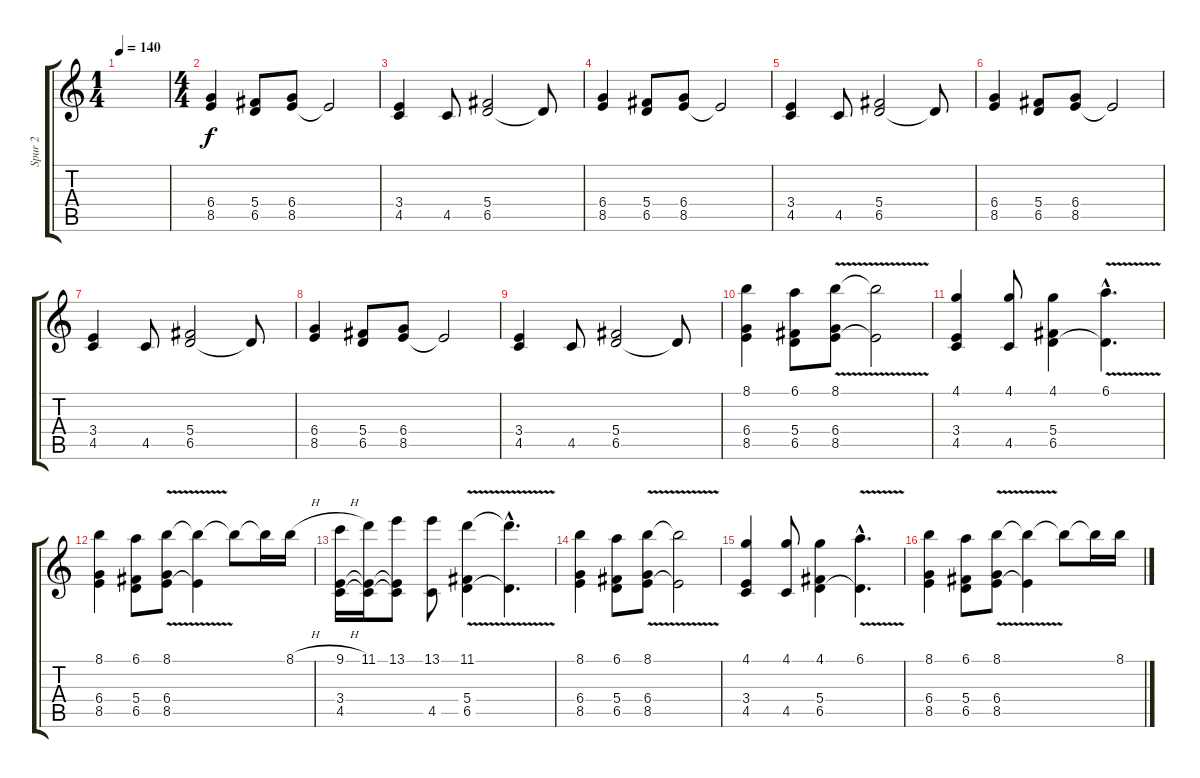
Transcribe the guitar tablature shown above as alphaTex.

\track ("Spur 2" "Spur 2") {instrument overdrivenguitar}
\staff {score tabs}
\tuning (Eb4 Bb3 Gb3 Db3 Ab2 Eb2) {hide}
\ts (1 4)
\tempo 140
\clef g2
\ks c
|
\ts (4 4)
(6.4 8.5).4 (5.4 6.5).8 (6.4 8.5).8 8.5{t}.2 |
(3.4 4.5).4 4.5.8 (5.4 6.5).2 6.5{t}.8 |
(6.4 8.5).4 (5.4 6.5).8 (6.4 8.5).8 8.5{t}.2 |
(3.4 4.5).4 4.5.8 (5.4 6.5).2 6.5{t}.8 |
(6.4 8.5).4 (5.4 6.5).8 (6.4 8.5).8 8.5{t}.2 |
(3.4 4.5).4 4.5.8 (5.4 6.5).2 6.5{t}.8 |
(6.4 8.5).4 (5.4 6.5).8 (6.4 8.5).8 8.5{t}.2 |
(3.4 4.5).4 4.5.8 (5.4 6.5).2 6.5{t}.8 |
(8.1 6.4 8.5).4 (6.1 5.4 6.5).8 (8.1{v} 6.4 8.5).8 (8.1{t} 8.5{t}).2 |
(4.1 3.4 4.5).4 (4.1 4.5).8 (4.1 5.4 6.5).4 (6.1{v hac} 6.5{hac t}).4{d} |
(8.1 6.4 8.5).4 (6.1 5.4 6.5).8 (8.1{v} 6.4 8.5).8 (8.1{t} 8.5{t}).4 8.1{t}.8 8.1{t}.16 8.1{h}.16 |
(9.1{h} 3.4 4.5).16 (11.1 3.4{t} 4.5{t}).16 (13.1 3.4{t} 4.5{t}).8 (13.1 4.5).8 (11.1{v} 5.4 6.5).4 (11.1{hac t} 6.5{hac t}).4{d} |
(8.1 6.4 8.5).4 (6.1 5.4 6.5).8 (8.1{v} 6.4 8.5).8 (8.1{t} 8.5{t}).2 |
(4.1 3.4 4.5).4 (4.1 4.5).8 (4.1 5.4 6.5).4 (6.1{v hac} 6.5{hac t}).4{d} |
(8.1 6.4 8.5).4 (6.1 5.4 6.5).8 (8.1{v} 6.4 8.5).8 (8.1{t} 8.5{t}).4 8.1{t}.8 8.1{t}.16 8.1{h}.16
